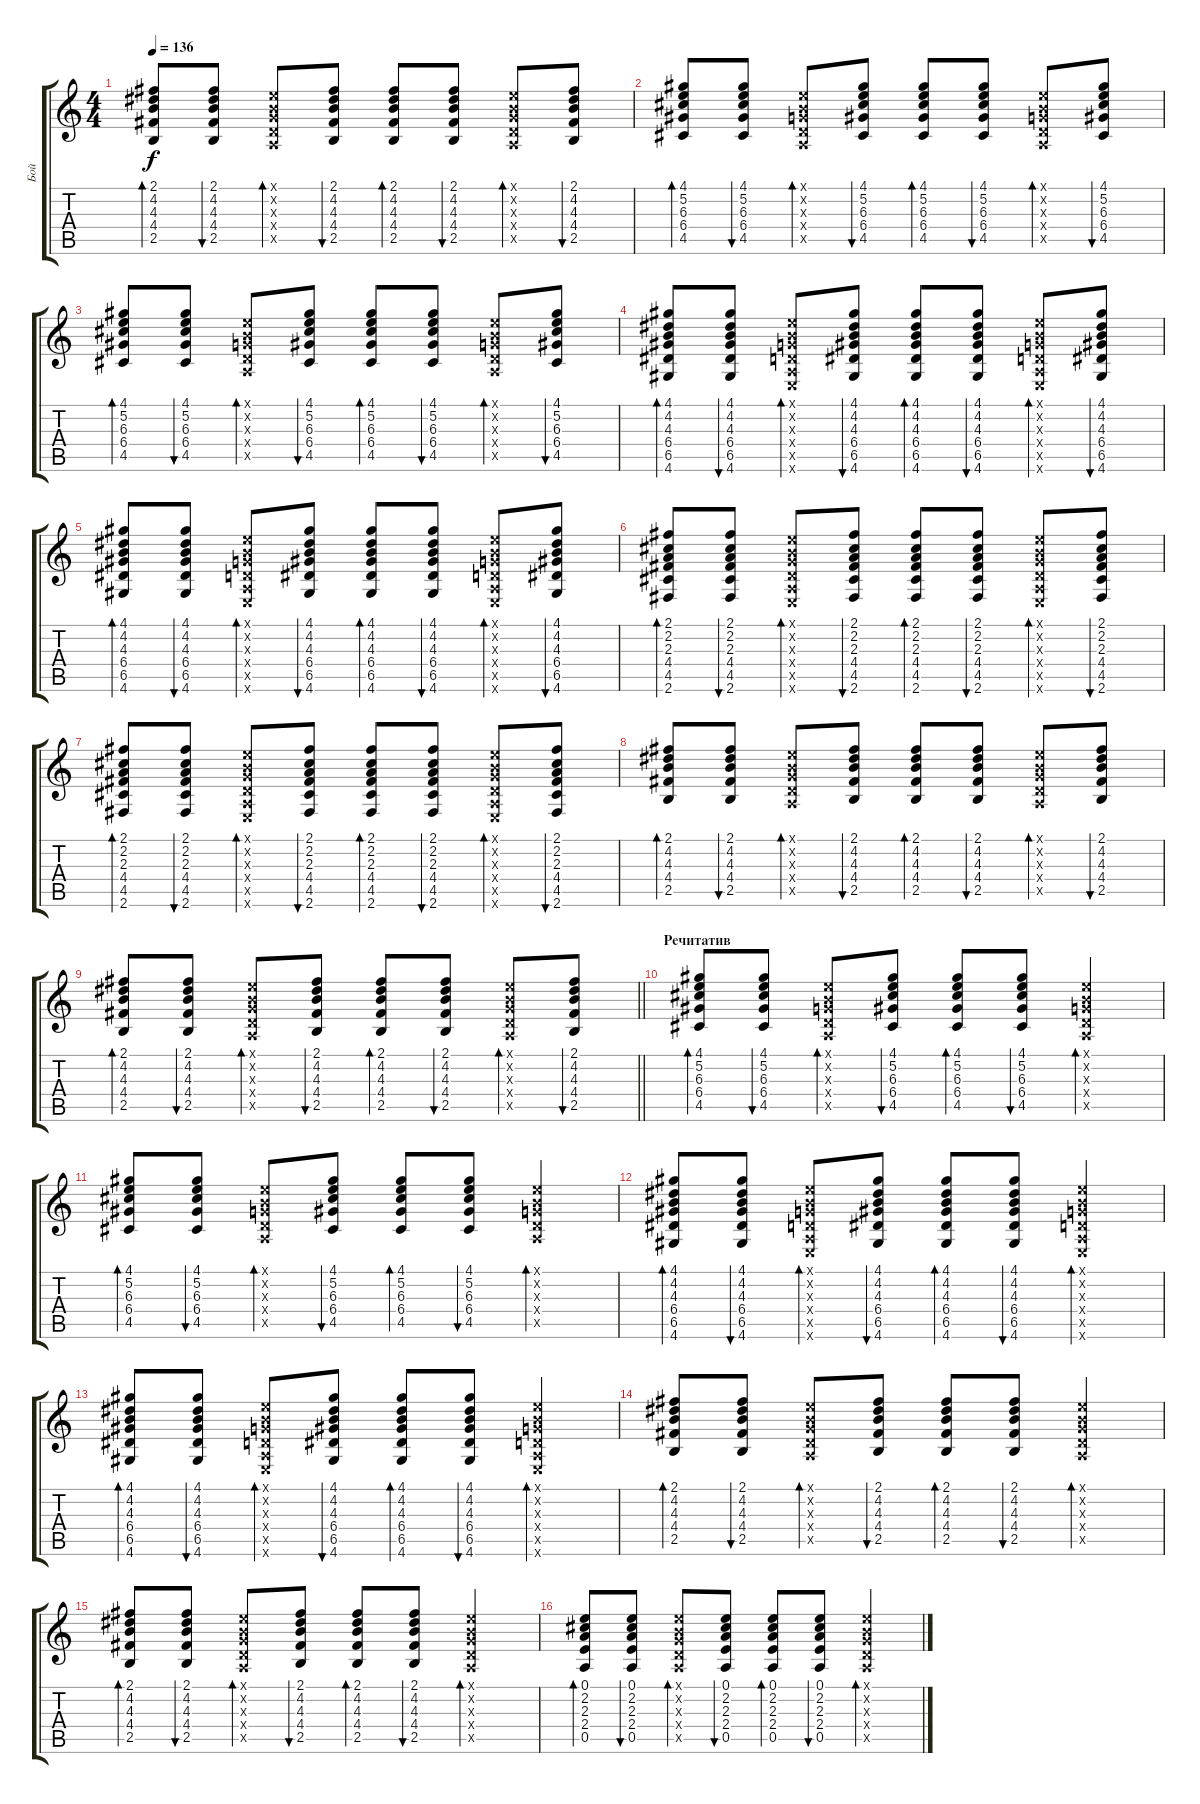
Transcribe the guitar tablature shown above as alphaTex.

\track ("Бой" "Бой") {instrument electricguitarclean}
\staff {score tabs}
\tuning (E4 B3 G3 D3 A2 E2) {hide}
\ts (4 4)
\tempo 136
\clef g2
\ks c
(2.1 4.2 4.3 4.4 2.5).8{bd 60 dy f} (2.1 4.2 4.3 4.4 2.5).8{bu 60} (0.1{x} 0.2{x} 0.3{x} 0.4{x} 0.5{x}).8{bd 60} (2.1 4.2 4.3 4.4 2.5).8{bu 60} (2.1 4.2 4.3 4.4 2.5).8{bd 60} (2.1 4.2 4.3 4.4 2.5).8{bu 60} (0.1{x} 0.2{x} 0.3{x} 0.4{x} 0.5{x}).8{bd 60} (2.1 4.2 4.3 4.4 2.5).8{bu 60} |
(4.1 5.2 6.3 6.4 4.5).8{bd 60} (4.1 5.2 6.3 6.4 4.5).8{bu 60} (0.1{x} 0.2{x} 0.3{x} 0.4{x} 0.5{x}).8{bd 60} (4.1 5.2 6.3 6.4 4.5).8{bu 60} (4.1 5.2 6.3 6.4 4.5).8{bd 60} (4.1 5.2 6.3 6.4 4.5).8{bu 60} (0.1{x} 0.2{x} 0.3{x} 0.4{x} 0.5{x}).8{bd 60} (4.1 5.2 6.3 6.4 4.5).8{bu 60} |
(4.1 5.2 6.3 6.4 4.5).8{bd 60} (4.1 5.2 6.3 6.4 4.5).8{bu 60} (0.1{x} 0.2{x} 0.3{x} 0.4{x} 0.5{x}).8{bd 60} (4.1 5.2 6.3 6.4 4.5).8{bu 60} (4.1 5.2 6.3 6.4 4.5).8{bd 60} (4.1 5.2 6.3 6.4 4.5).8{bu 60} (0.1{x} 0.2{x} 0.3{x} 0.4{x} 0.5{x}).8{bd 60} (4.1 5.2 6.3 6.4 4.5).8{bu 60} |
(4.1 4.2 4.3 6.4 6.5 4.6).8{bd 60} (4.1 4.2 4.3 6.4 6.5 4.6).8{bu 60} (0.1{x} 0.2{x} 0.3{x} 0.4{x} 0.5{x} 0.6{x}).8{bd 60} (4.1 4.2 4.3 6.4 6.5 4.6).8{bu 60} (4.1 4.2 4.3 6.4 6.5 4.6).8{bd 60} (4.1 4.2 4.3 6.4 6.5 4.6).8{bu 60} (0.1{x} 0.2{x} 0.3{x} 0.4{x} 0.5{x} 0.6{x}).8{bd 60} (4.1 4.2 4.3 6.4 6.5 4.6).8{bu 60} |
(4.1 4.2 4.3 6.4 6.5 4.6).8{bd 60} (4.1 4.2 4.3 6.4 6.5 4.6).8{bu 60} (0.1{x} 0.2{x} 0.3{x} 0.4{x} 0.5{x} 0.6{x}).8{bd 60} (4.1 4.2 4.3 6.4 6.5 4.6).8{bu 60} (4.1 4.2 4.3 6.4 6.5 4.6).8{bd 60} (4.1 4.2 4.3 6.4 6.5 4.6).8{bu 60} (0.1{x} 0.2{x} 0.3{x} 0.4{x} 0.5{x} 0.6{x}).8{bd 60} (4.1 4.2 4.3 6.4 6.5 4.6).8{bu 60} |
(2.1 2.2 2.3 4.4 4.5 2.6).8{bd 60} (2.1 2.2 2.3 4.4 4.5 2.6).8{bu 60} (0.1{x} 0.2{x} 0.3{x} 0.4{x} 0.5{x} 0.6{x}).8{bd 60} (2.1 2.2 2.3 4.4 4.5 2.6).8{bu 60} (2.1 2.2 2.3 4.4 4.5 2.6).8{bd 60} (2.1 2.2 2.3 4.4 4.5 2.6).8{bu 60} (0.1{x} 0.2{x} 0.3{x} 0.4{x} 0.5{x} 0.6{x}).8{bd 60} (2.1 2.2 2.3 4.4 4.5 2.6).8{bu 60} |
(2.1 2.2 2.3 4.4 4.5 2.6).8{bd 60} (2.1 2.2 2.3 4.4 4.5 2.6).8{bu 60} (0.1{x} 0.2{x} 0.3{x} 0.4{x} 0.5{x} 0.6{x}).8{bd 60} (2.1 2.2 2.3 4.4 4.5 2.6).8{bu 60} (2.1 2.2 2.3 4.4 4.5 2.6).8{bd 60} (2.1 2.2 2.3 4.4 4.5 2.6).8{bu 60} (0.1{x} 0.2{x} 0.3{x} 0.4{x} 0.5{x} 0.6{x}).8{bd 60} (2.1 2.2 2.3 4.4 4.5 2.6).8{bu 60} |
(2.1 4.2 4.3 4.4 2.5).8{bd 60} (2.1 4.2 4.3 4.4 2.5).8{bu 60} (0.1{x} 0.2{x} 0.3{x} 0.4{x} 0.5{x}).8{bd 60} (2.1 4.2 4.3 4.4 2.5).8{bu 60} (2.1 4.2 4.3 4.4 2.5).8{bd 60} (2.1 4.2 4.3 4.4 2.5).8{bu 60} (0.1{x} 0.2{x} 0.3{x} 0.4{x} 0.5{x}).8{bd 60} (2.1 4.2 4.3 4.4 2.5).8{bu 60} |
\barLineRight lightlight
(2.1 4.2 4.3 4.4 2.5).8{bd 60} (2.1 4.2 4.3 4.4 2.5).8{bu 60} (0.1{x} 0.2{x} 0.3{x} 0.4{x} 0.5{x}).8{bd 60} (2.1 4.2 4.3 4.4 2.5).8{bu 60} (2.1 4.2 4.3 4.4 2.5).8{bd 60} (2.1 4.2 4.3 4.4 2.5).8{bu 60} (0.1{x} 0.2{x} 0.3{x} 0.4{x} 0.5{x}).8{bd 60} (2.1 4.2 4.3 4.4 2.5).8{bu 60} |
\section ("" "Речитатив")
(4.1 5.2 6.3 6.4 4.5).8{bd 60} (4.1 5.2 6.3 6.4 4.5).8{bu 60} (0.1{x} 0.2{x} 0.3{x} 0.4{x} 0.5{x}).8{bd 60} (4.1 5.2 6.3 6.4 4.5).8{bu 60} (4.1 5.2 6.3 6.4 4.5).8{bd 60} (4.1 5.2 6.3 6.4 4.5).8{bu 60} (0.1{x} 0.2{x} 0.3{x} 0.4{x} 0.5{x}).4{bd 60} |
(4.1 5.2 6.3 6.4 4.5).8{bd 60} (4.1 5.2 6.3 6.4 4.5).8{bu 60} (0.1{x} 0.2{x} 0.3{x} 0.4{x} 0.5{x}).8{bd 60} (4.1 5.2 6.3 6.4 4.5).8{bu 60} (4.1 5.2 6.3 6.4 4.5).8{bd 60} (4.1 5.2 6.3 6.4 4.5).8{bu 60} (0.1{x} 0.2{x} 0.3{x} 0.4{x} 0.5{x}).4{bd 60} |
(4.1 4.2 4.3 6.4 6.5 4.6).8{bd 60} (4.1 4.2 4.3 6.4 6.5 4.6).8{bu 60} (0.1{x} 0.2{x} 0.3{x} 0.4{x} 0.5{x} 0.6{x}).8{bd 60} (4.1 4.2 4.3 6.4 6.5 4.6).8{bu 60} (4.1 4.2 4.3 6.4 6.5 4.6).8{bd 60} (4.1 4.2 4.3 6.4 6.5 4.6).8{bu 60} (0.1{x} 0.2{x} 0.3{x} 0.4{x} 0.5{x} 0.6{x}).4{bd 60} |
(4.1 4.2 4.3 6.4 6.5 4.6).8{bd 60} (4.1 4.2 4.3 6.4 6.5 4.6).8{bu 60} (0.1{x} 0.2{x} 0.3{x} 0.4{x} 0.5{x} 0.6{x}).8{bd 60} (4.1 4.2 4.3 6.4 6.5 4.6).8{bu 60} (4.1 4.2 4.3 6.4 6.5 4.6).8{bd 60} (4.1 4.2 4.3 6.4 6.5 4.6).8{bu 60} (0.1{x} 0.2{x} 0.3{x} 0.4{x} 0.5{x} 0.6{x}).4{bd 60} |
(2.1 4.2 4.3 4.4 2.5).8{bd 60} (2.1 4.2 4.3 4.4 2.5).8{bu 60} (0.1{x} 0.2{x} 0.3{x} 0.4{x} 0.5{x}).8{bd 60} (2.1 4.2 4.3 4.4 2.5).8{bu 60} (2.1 4.2 4.3 4.4 2.5).8{bd 60} (2.1 4.2 4.3 4.4 2.5).8{bu 60} (0.1{x} 0.2{x} 0.3{x} 0.4{x} 0.5{x}).4{bd 60} |
(2.1 4.2 4.3 4.4 2.5).8{bd 60} (2.1 4.2 4.3 4.4 2.5).8{bu 60} (0.1{x} 0.2{x} 0.3{x} 0.4{x} 0.5{x}).8{bd 60} (2.1 4.2 4.3 4.4 2.5).8{bu 60} (2.1 4.2 4.3 4.4 2.5).8{bd 60} (2.1 4.2 4.3 4.4 2.5).8{bu 60} (0.1{x} 0.2{x} 0.3{x} 0.4{x} 0.5{x}).4{bd 60} |
(0.1 2.2 2.3 2.4 0.5).8{bd 60} (0.1 2.2 2.3 2.4 0.5).8{bu 60} (0.1{x} 0.2{x} 0.3{x} 0.4{x} 0.5{x}).8{bd 60} (0.1 2.2 2.3 2.4 0.5).8{bu 60} (0.1 2.2 2.3 2.4 0.5).8{bd 60} (0.1 2.2 2.3 2.4 0.5).8{bu 60} (0.1{x} 0.2{x} 0.3{x} 0.4{x} 0.5{x}).4{bd 60}
